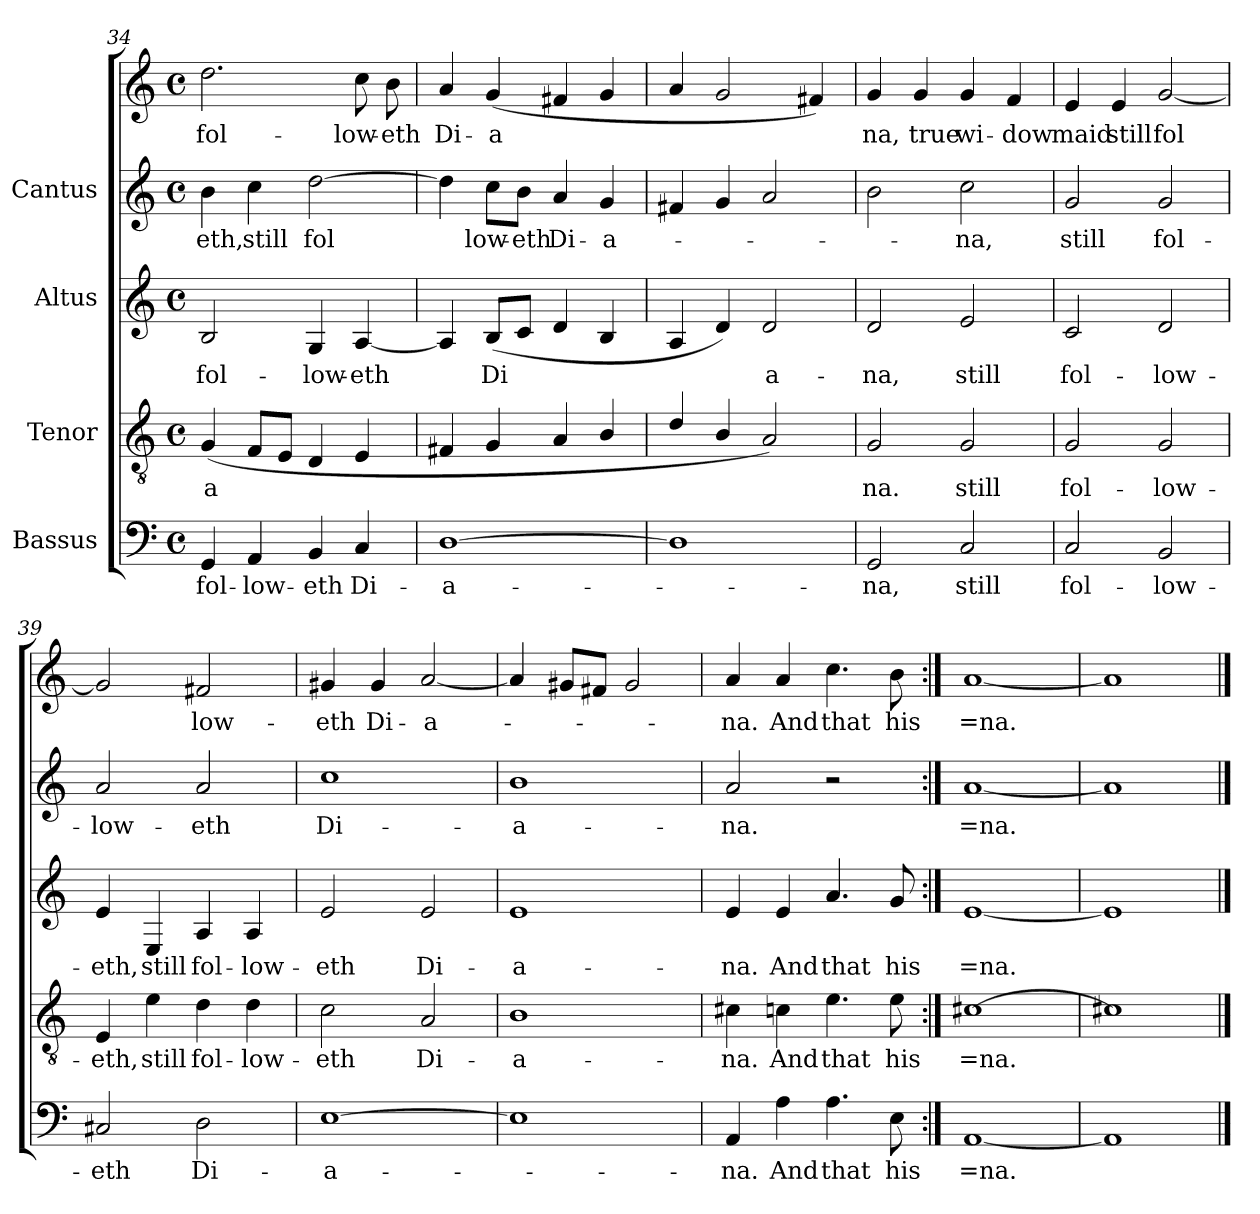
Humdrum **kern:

**kern	**text	**kern	**text	**kern	**text	**kern	**text	**kern	**text
*part4	*part4	*part3	*part3	*part2	*part2	*part1	*part1	*part1	*part1
*staff5	*staff5	*staff4	*staff4	*staff3	*staff3	*staff2	*staff2	*staff1	*staff1
*I"Bassus	*	*I"Tenor	*	*I"Altus	*	*I"Cantus	*	*	*
*clefF4	*	*clefGv2	*	*clefG2	*	*clefG2	*	*clefG2	*
*M4/4	*	*M4/4	*	*M4/4	*	*M4/4	*	*M4/4	*
*met(c)	*	*met(c)	*	*met(c)	*	*met(c)	*	*met(c)	*
=34	=34	=34	=34	=34	=34	=34	=34	=34	=34
!	!LO:LY:b:cj	!	!LO:LY:b:cj	!	!LO:LY:b:cj	!	!LO:LY:b:cj	!	!LO:LY:b:cj
4GG/	fol-	(<4G/	-a-	2B/	fol-	4b\	eth,	2.dd\	-fol-
!	!LO:LY:b:cj	!	!LO:LY:b:cj	!	!	!	!LO:LY:b:cj	!	!
4AA/	-low-	8F/L	--	.	.	4cc\	still	.	.
!	!	!	!LO:LY:b:cj	!	!	!	!	!	!
.	.	8E/J	--	.	.	.	.	.	.
!	!LO:LY:b:cj	!	!LO:LY:b:cj	!	!LO:LY:b:cj	!	!LO:LY:b:cj	!	!
4BB/	-eth	4D/	--	4G/	-low-	[>2dd\	fol-	.	.
!	!LO:LY:b:cj	!	!LO:LY:b:cj	!	!LO:LY:b:cj	!	!	!	!LO:LY:b:cj
4C/	Di-	4E/	--	[<4A/	-eth	.	.	8cc\	-low-
!	!	!	!	!	!	!	!	!	!LO:LY:b:cj
.	.	.	.	.	.	.	.	8b\	-eth
=35	=35	=35	=35	=35	=35	=35	=35	=35	=35
!	!LO:LY:b:cj	!	!	!	!LO:LY:b:cj	!	!LO:LY:b:cj	!	!LO:LY:b:cj
[>1D	-a-	4F#X/	.	4A/]	.	4dd\]	-	4a/	-Di-
!	!	!	!	!	!LO:LY:b:cj	!	!LO:LY:b:cj	!	!LO:LY:b:cj
.	.	4G/	.	(<8B/L	Di-	8cc\L	low-	(<4g/	-a-
!	!	!	!	!	!LO:LY:b:cj	!	!LO:LY:b:cj	!	!
.	.	.	.	8c/J	--	8b\J	-eth	.	.
!	!	!	!	!	!LO:LY:b:cj	!	!LO:LY:b:cj	!	!LO:LY:b:cj
.	.	4A/	.	4d/	--	4a/	Di-	4f#X/	--
!	!	!	!	!	!LO:LY:b:cj	!	!LO:LY:b:cj	!	!LO:LY:b:cj
.	.	4B/	.	4B/	--	4g/	-a-	4g/	--
=36	=36	=36	=36	=36	=36	=36	=36	=36	=36
!	!	!	!	!	!LO:LY:b:cj	!	!	!	!
1D]	.	4d/	.	4A/	-	4f#X/	.	4a/	.
!	!	!	!	!	!LO:LY:b:cj	!	!	!	!
.	.	4B/	.	4d/)	.	4g/	.	2g/	.
!	!	!	!	!	!LO:LY:b:cj	!	!	!	!
.	.	2A/)	.	2d/	a-	2a/	.	.	.
.	.	.	.	.	.	.	.	4f#X/)	.
=37	=37	=37	=37	=37	=37	=37	=37	=37	=37
!	!LO:LY:b:cj	!	!LO:LY:b:cj	!	!LO:LY:b:cj	!	!LO:LY:b:cj	!	!LO:LY:b:cj
2GG/	-na,	2G/	-na.	2d/	-na,	2b\	.	4g/	-na,
!	!	!	!	!	!	!	!	!	!LO:LY:b:cj
.	.	.	.	.	.	.	.	4g/	true
!	!LO:LY:b:cj	!	!LO:LY:b:cj	!	!LO:LY:b:cj	!	!LO:LY:b:cj	!	!LO:LY:b:cj
2C/	still	2G/	still	2e/	still	2cc\	na,	4g/	wi-
!	!	!	!	!	!	!	!	!	!LO:LY:b:cj
.	.	.	.	.	.	.	.	4f/	-dow
!!LO:LB:g=z
=38	=38	=38	=38	=38	=38	=38	=38	=38	=38
!	!LO:LY:b:cj	!	!LO:LY:b:cj	!	!LO:LY:b:cj	!	!LO:LY:b:cj	!	!LO:LY:b:cj
2C/	fol-	2G/	fol-	2c/	fol-	2g/	-still	4e/	maid
!	!	!	!	!	!	!	!	!	!LO:LY:b:cj
.	.	.	.	.	.	.	.	4e/	still
!	!LO:LY:b:cj	!	!LO:LY:b:cj	!	!LO:LY:b:cj	!	!LO:LY:b:cj	!	!LO:LY:b:cj
2BB/	-low-	2G/	-low-	2d/	-low-	2g/	fol-	[<2g/	fol-
=39	=39	=39	=39	=39	=39	=39	=39	=39	=39
!	!LO:LY:b:cj	!	!LO:LY:b:cj	!	!LO:LY:b:cj	!	!LO:LY:b:cj	!	!LO:LY:b:cj
2C#X/	-eth	4E/	-eth,	4e/	-eth,	2a/	-low-	2g/]	-
!	!	!	!LO:LY:b:cj	!	!LO:LY:b:cj	!	!	!	!
.	.	4e\	still	4E/	still	.	.	.	.
!	!LO:LY:b:cj	!	!LO:LY:b:cj	!	!LO:LY:b:cj	!	!LO:LY:b:cj	!	!LO:LY:b:cj
2D\	Di-	4d\	fol-	4A/	fol-	2a/	-eth	2f#X/	low-
!	!	!	!LO:LY:b:cj	!	!LO:LY:b:cj	!	!	!	!
.	.	4d\	-low-	4A/	-low-	.	.	.	.
=40	=40	=40	=40	=40	=40	=40	=40	=40	=40
!	!LO:LY:b:cj	!	!LO:LY:b:cj	!	!LO:LY:b:cj	!	!LO:LY:b:cj	!	!LO:LY:b:cj
[>1E	-a-	2c\	-eth	2e/	-eth	1cc	-Di-	4g#X/	eth
!	!	!	!	!	!	!	!	!	!LO:LY:b:cj
.	.	.	.	.	.	.	.	4g#/	Di-
!	!	!	!LO:LY:b:cj	!	!LO:LY:b:cj	!	!	!	!LO:LY:b:cj
.	.	2A/	Di-	2e/	Di-	.	.	[<2a/	-a-
=41	=41	=41	=41	=41	=41	=41	=41	=41	=41
!	!	!	!LO:LY:b:cj	!	!LO:LY:b:cj	!	!LO:LY:b:cj	!	!
1E]	.	1B	-a-	1e	-a-	1b	-a-	4a/]	.
.	.	.	.	.	.	.	.	8g#X/L	.
.	.	.	.	.	.	.	.	8f#X/J	.
.	.	.	.	.	.	.	.	2g#/	.
=42	=42	=42	=42	=42	=42	=42	=42	=42	=42
!	!LO:LY:b:cj	!	!LO:LY:b:cj	!	!LO:LY:b:cj	!	!LO:LY:b:cj	!	!LO:LY:b:cj
4AA/	-na.	4c#X\	-na.	4e/	-na.	2a/	na.	4a/	-na.
!	!LO:LY:b:cj	!	!LO:LY:b:cj	!	!LO:LY:b:cj	!	!	!	!LO:LY:b:cj
4A\	And	4cn\	And	4e/	And	.	.	4a/	And
!	!LO:LY:b:cj	!	!LO:LY:b:cj	!	!LO:LY:b:cj	!	!	!	!LO:LY:b:cj
4.A\	that	4.e\	that	4.a/	that	2r	.	4.cc\	that
!	!LO:LY:b:cj	!	!LO:LY:b:cj	!	!LO:LY:b:cj	!	!	!	!LO:LY:b:cj
8E\	his	8e\	his	8g/	his	.	.	8b\	his
=43:|!	=43:|!	=43:|!	=43:|!	=43:|!	=43:|!	=43:|!	=43:|!	=43:|!	=43:|!
!	!LO:LY:b:cj	!	!LO:LY:b:cj	!	!LO:LY:b:cj	!	!LO:LY:b:cj	!	!LO:LY:b:cj
[<1AA	=na.	[>1c#X	=na.	[<1e	=na.	[<1a	=na.	[<1a	=na.
!!LO:PB:g=z
=44	=44	=44	=44	=44	=44	=44	=44	=44	=44
1AA]	.	1c#X]	.	1e]	.	1a]	.	1a]	.
==	==	==	==	==	==	==	==	==	==
*-	*-	*-	*-	*-	*-	*-	*-	*-	*-
